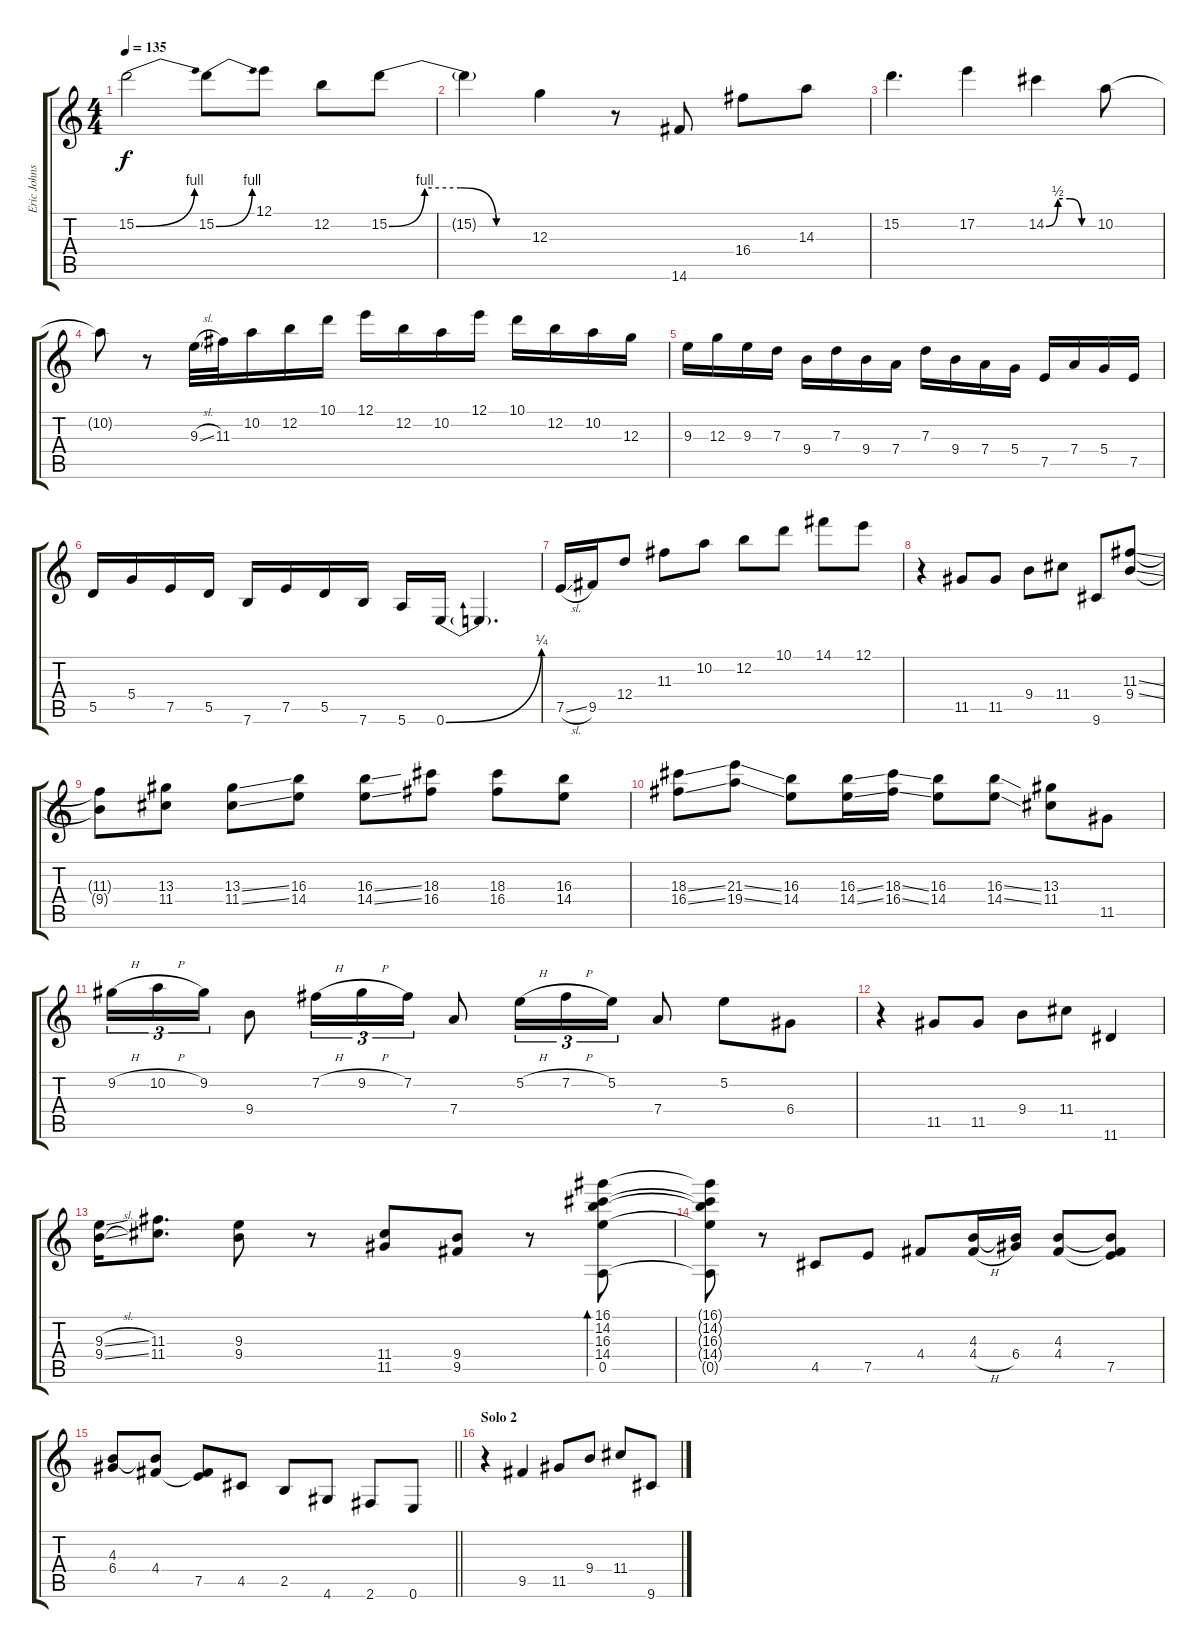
\track ("Eric Johnson " "Eric Johns") {instrument electricguitarjazz}
\staff {score tabs}
\tuning (E4 B3 G3 D3 A2 E2) {hide}
\ts (4 4)
\tempo 135
\clef g2
\ks c
15.2{be (bend 0 0 60 4)}.2{dy f} 15.2{be (bend 0 0 60 4)}.8 12.1.8 12.2.8 15.2{be (custom 0 0 15 4 30 4 45 0 60 0)}.8 |
15.2{t}.4 12.3.4 r.8 14.6.8 16.4.8 14.3.8 |
15.2.4{d} 17.2.4 14.2{be (custom 0 0 15 2 30 2 45 0 60 0)}.4 10.2.8 |
10.2{t}.8 r.8 9.3{sl}.32 11.3.32 10.2.16 12.2.16 10.1.16 12.1.16 12.2.16 10.2.16 12.1.16 10.1.16 12.2.16 10.2.16 12.3.16 |
9.3.16 12.3.16 9.3.16 7.3.16 9.4.16 7.3.16 9.4.16 7.4.16 7.3.16 9.4.16 7.4.16 5.4.16 7.5.16 7.4.16 5.4.16 7.5.16 |
5.5.16 5.4.16 7.5.16 5.5.16 7.6.16 7.5.16 5.5.16 7.6.16 5.6.16 0.6{be (bend 0 0 60 1)}.16 0.6{t}.4{d} |
7.5{sl}.16 9.5.16 12.4.8 11.3.8 10.2.8 12.2.8 10.1.8 14.1.8 12.1.8 |
r.4 11.5.8 11.5.8 9.4.8 11.4.8 9.6.8 (11.3{ss} 9.4{ss}).8 |
(11.3{t} 9.4{t}).8 (13.3 11.4).8 (13.3{ss} 11.4{ss}).8 (16.3 14.4).8 (16.3{ss} 14.4{ss}).8 (18.3 16.4).8 (18.3 16.4).8 (16.3 14.4).8 |
(18.3{ss} 16.4{ss}).8 (21.3{ss} 19.4{ss}).8 (16.3 14.4).8 (16.3{ss} 14.4{ss}).16 (18.3{ss} 16.4{ss}).16 (16.3 14.4).8 (16.3{ss} 14.4{ss}).8 (13.3 11.4).8 11.5.8 |
9.2{h}.16{tu (3 2)} 10.2{h}.16{tu (3 2)} 9.2.16{tu (3 2)} 9.4.8 7.2{h}.16{tu (3 2)} 9.2{h}.16{tu (3 2)} 7.2.16{tu (3 2)} 7.4.8 5.2{h}.16{tu (3 2)} 7.2{h}.16{tu (3 2)} 5.2.16{tu (3 2)} 7.4.8 5.2.8 6.4.8 |
r.4 11.5.8 11.5.8 9.4.8 11.4.8 11.6.4 |
(9.3{sl} 9.4{sl}).16 (11.3 11.4).8{d} (9.3 9.4).8 r.8 (11.4 11.5).8 (9.4 9.5).8 r.8 (16.1 14.2 16.3 14.4 0.5).8{bd 30} |
(16.1{t} 14.2{t} 16.3{t} 14.4{t} 0.5{t}).8 r.8 4.5.8 7.5.8 4.4.8 (4.3 4.4{h}).16 (4.3{t} 6.4).16 (4.3 4.4).8 (4.3{t} 4.4{t} 7.5).8 |
\barLineRight lightlight
(4.3 6.4).8 (4.3{t} 4.4).8 (4.4{t} 7.5).8 4.5.8 2.5.8 4.6.8 2.6.8 0.6.8 |
\section ("" "Solo 2")
r.4 9.5.4 11.5.8 9.4.8 11.4.8 9.6.8
